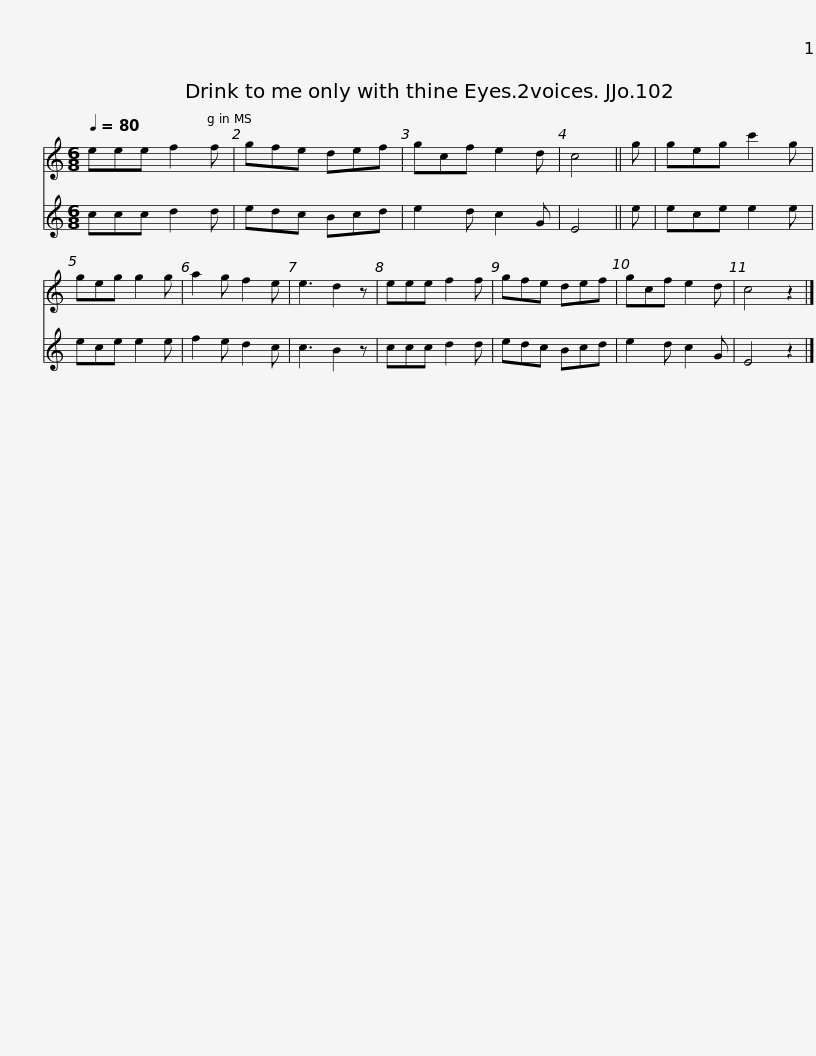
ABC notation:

X:1
%%score 1 2
L:1/8
Q:1/4=80
M:6/8
I:linebreak $
K:C
V:1 treble
V:2 treble
V:1
 eee f2 f | gfe def | gcf e2 d | c4 ||$ g | %5
 geg c'2 g | geg g2 g | a2 g f2 e | e3 d2 z |$ eee f2 f | %10
 gfe def | gcf e2 d | c4 z2 |] %13
V:2
 ccc d2 d | edc Bcd | e2 d c2 G | E4 ||$ e | %5
 ece e2 e | ece e2 e | f2 e d2 c | c3 B2 z |$ ccc d2 d | %10
 edc Bcd | e2 d c2 G | E4 z2 |] %13
